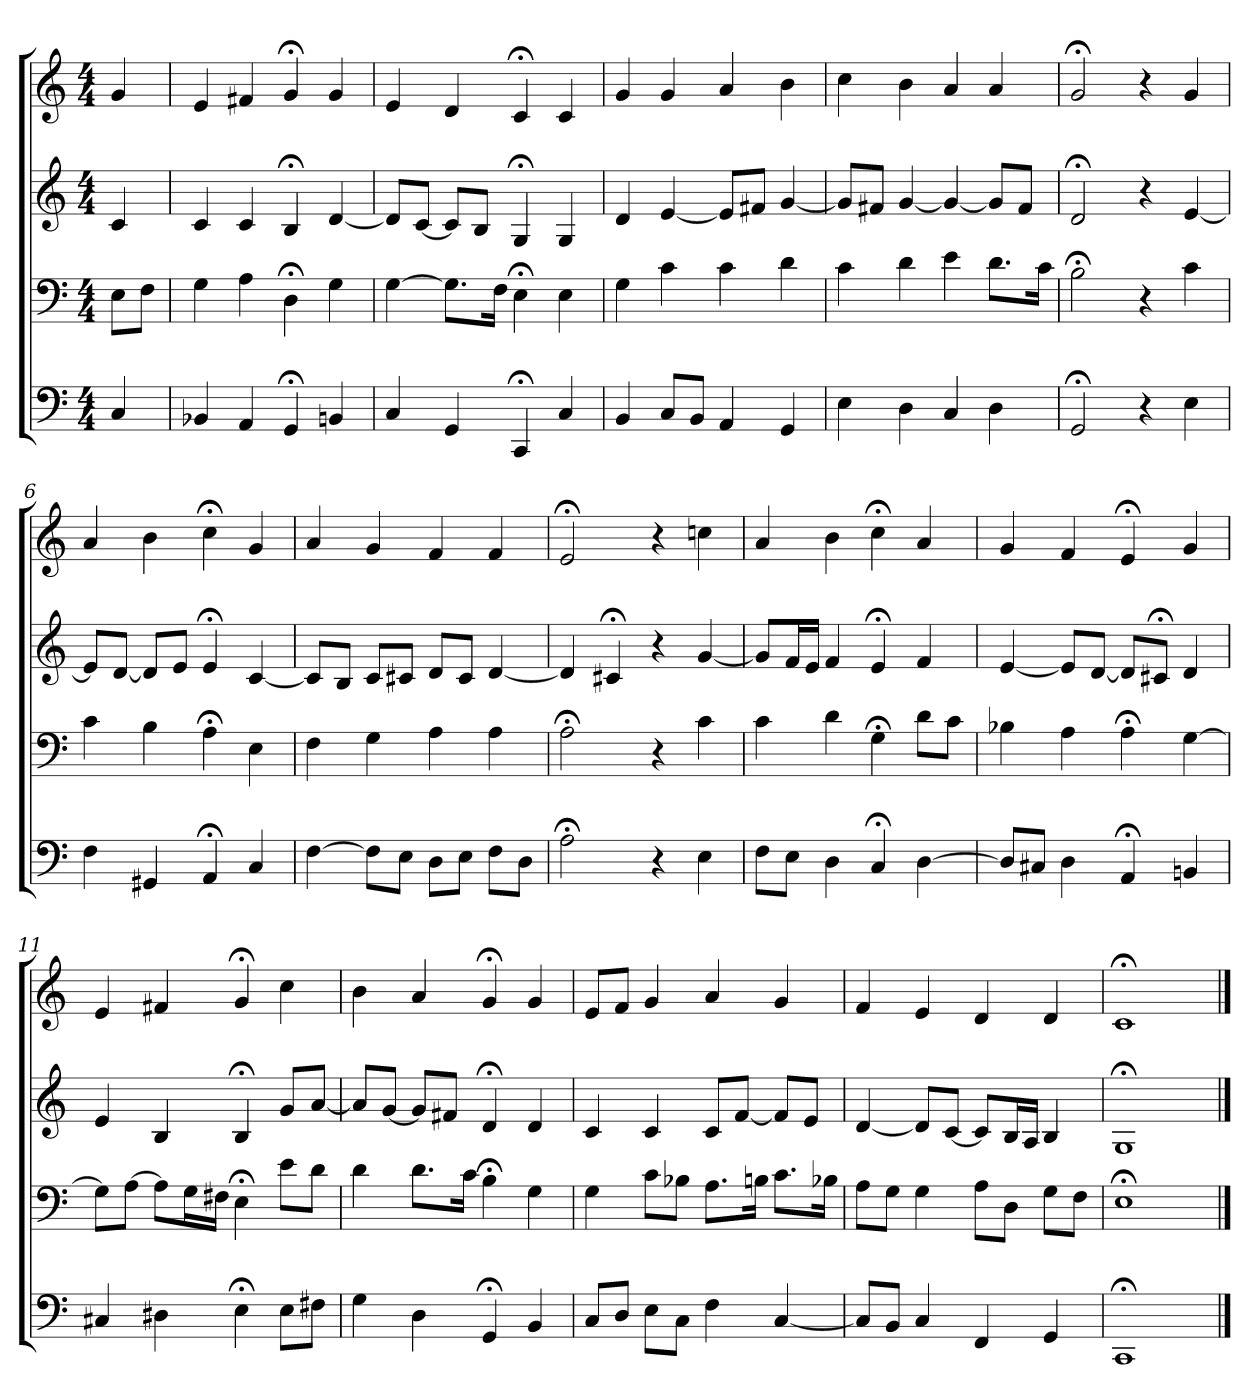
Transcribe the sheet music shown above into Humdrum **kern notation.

**kern	**kern	**kern	**kern
*part4	*part3	*part2	*part1
*staff4	*staff3	*staff2	*staff1
*M4/4	*M4/4	*M4/4	*M4/4
=	=	=	=
4C	8EL	4c	4g
.	8FJ	.	.
=1	=1	=1	=1
4BB-X	4G	4c	4e
4AA	4A	4c	4f#X
4GG;<	4D;<	4B;<	4g;<
4BBn	4G	[4d	4g
=2	=2	=2	=2
4C	[4G	8dL]	4e
.	.	[8cJ	.
4GG	8.GL]	8cL]	4d
.	.	8BJ	.
.	16FJk	.	.
4CC;<	4E;<	4G;<	4c;<
4C	4E	4G	4c
=3	=3	=3	=3
4BB	4G	4d	4g
8CL	4c	[4e	4g
8BBJ	.	.	.
4AA	4c	8eL]	4a
.	.	8f#XJ	.
4GG	4d	[4g	4b
=4	=4	=4	=4
4E	4c	8gL]	4cc
.	.	8f#XJ	.
4D	4d	[4g	4b
4C	4e	4g_	4a
4D	8.dL	8gL]	4a
.	.	8f#J	.
.	16cJk	.	.
=5	=5	=5	=5
2GG;<	2B;<	2d;<	2g;<
4r	4r	4r	4r
4E	4c	[4e	4g
=6	=6	=6	=6
4F	4c	8eL]	4a
.	.	[8dJ	.
4GG#X	4B	8dL]	4b
.	.	8eJ	.
4AA;<	4A;<	4e;<	4cc;<
4C	4E	[4c	4g
=7	=7	=7	=7
[4F	4F	8cL]	4a
.	.	8BJ	.
8FL]	4G	8cL	4g
8EJ	.	8c#XJ	.
8DL	4A	8dL	4f
8EJ	.	8c#J	.
8FL	4A	[4d	4f
8DJ	.	.	.
=8	=8	=8	=8
2A;<	2A;<	4d]	2e;<
.	.	4c#X;<	.
4r	4r	4r	4r
4E	4c	[4g	4ccn
=9	=9	=9	=9
8FL	4c	8gL]	4a
8EJ	.	16fL	.
.	.	16eJJ	.
4D	4d	4f	4b
4C;<	4G;<	4e;<	4cc;<
[4D	8dL	4f	4a
.	8cJ	.	.
=10	=10	=10	=10
8DL]	4B-X	[4e	4g
8C#XJ	.	.	.
4D	4A	8eL]	4f
.	.	[8dJ	.
4AA;<	4A;<	8dL]	4e;<
.	.	8c#X;<J	.
4BBn	[4G	4d	4g
=11	=11	=11	=11
4C#X	8GL]	4e	4e
.	[8AJ	.	.
4D#X	8AL]	4B	4f#X
.	16GL	.	.
.	16F#XJJ	.	.
4E;<	4E;<	4B;<	4g;<
8EL	8eL	8gL	4cc
8F#XJ	8dJ	[8aJ	.
=12	=12	=12	=12
4G	4d	8aL]	4b
.	.	[8gJ	.
4D	8.dL	8gL]	4a
.	.	8f#XJ	.
.	16cJk	.	.
4GG;<	4B;<	4d;<	4g;<
4BB	4G	4d	4g
=13	=13	=13	=13
8CL	4G	4c	8eL
8DJ	.	.	8fJ
8EL	8cL	4c	4g
8CJ	8B-XJ	.	.
4F	8.AL	8cL	4a
.	.	[8fJ	.
.	16BnJk	.	.
[4C	8.cL	8fL]	4g
.	.	8eJ	.
.	16B-XJk	.	.
=14	=14	=14	=14
8CL]	8AL	[4d	4f
8BBJ	8GJ	.	.
4C	4G	8dL]	4e
.	.	[8cJ	.
4FF	8AL	8cL]	4d
.	8DJ	16BL	.
.	.	16AJJ	.
4GG	8GL	4B	4d
.	8FJ	.	.
=15	=15	=15	=15
1CC;<	1E;<	1G;<	1c;<
==	==	==	==
*-	*-	*-	*-
